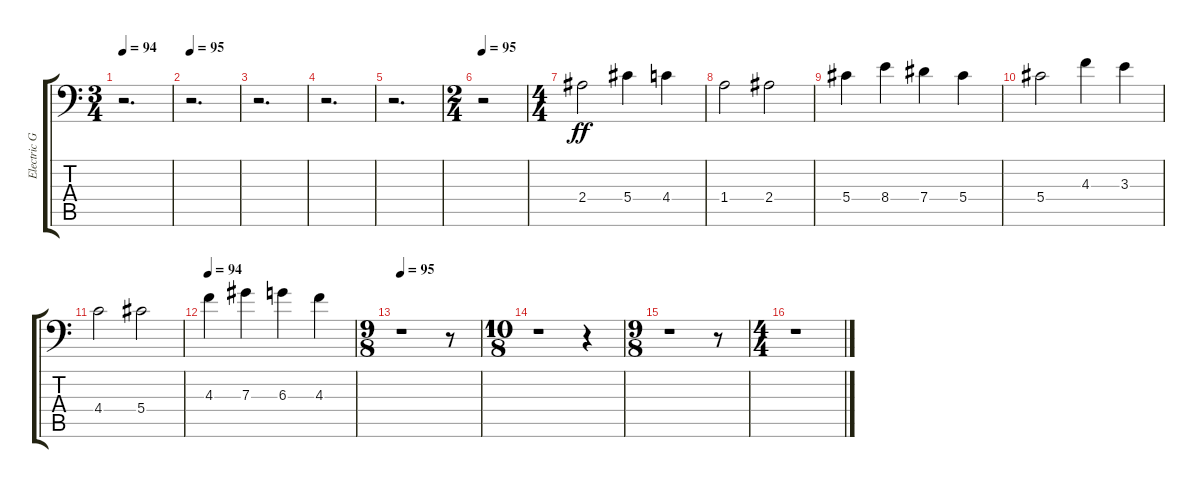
\track ("Electric Guitar 2" "Electric G") {instrument distortionguitar}
\staff {score tabs}
\tuning (Bb3 F3 Db3 Ab2 Eb2 Bb1) {hide}
\ts (3 4)
\tempo 94
\clef f4
\ks c
r.2{d dy f} |
\tempo 95
r.2{d} |
r.2{d} |
r.2{d} |
r.2{d} |
\ts (2 4)
\tempo 95
r.2{volume 15 balance 0} |
\ts (4 4)
2.4.2{dy ff} 5.4.4 4.4.4 |
1.4.2 2.4.2 |
5.4.4 8.4.4 7.4.4 5.4.4 |
5.4.2 4.3.4 3.3.4 |
4.4.2 5.4.2 |
\tempo 94
4.3.4 7.3.4 6.3.4 4.3.4 |
\ts (9 8)
\tempo 95
r.1 r.8 |
\ts (10 8)
r.1 r.4 |
\ts (9 8)
r.1 r.8 |
\ts (4 4)
r.1
